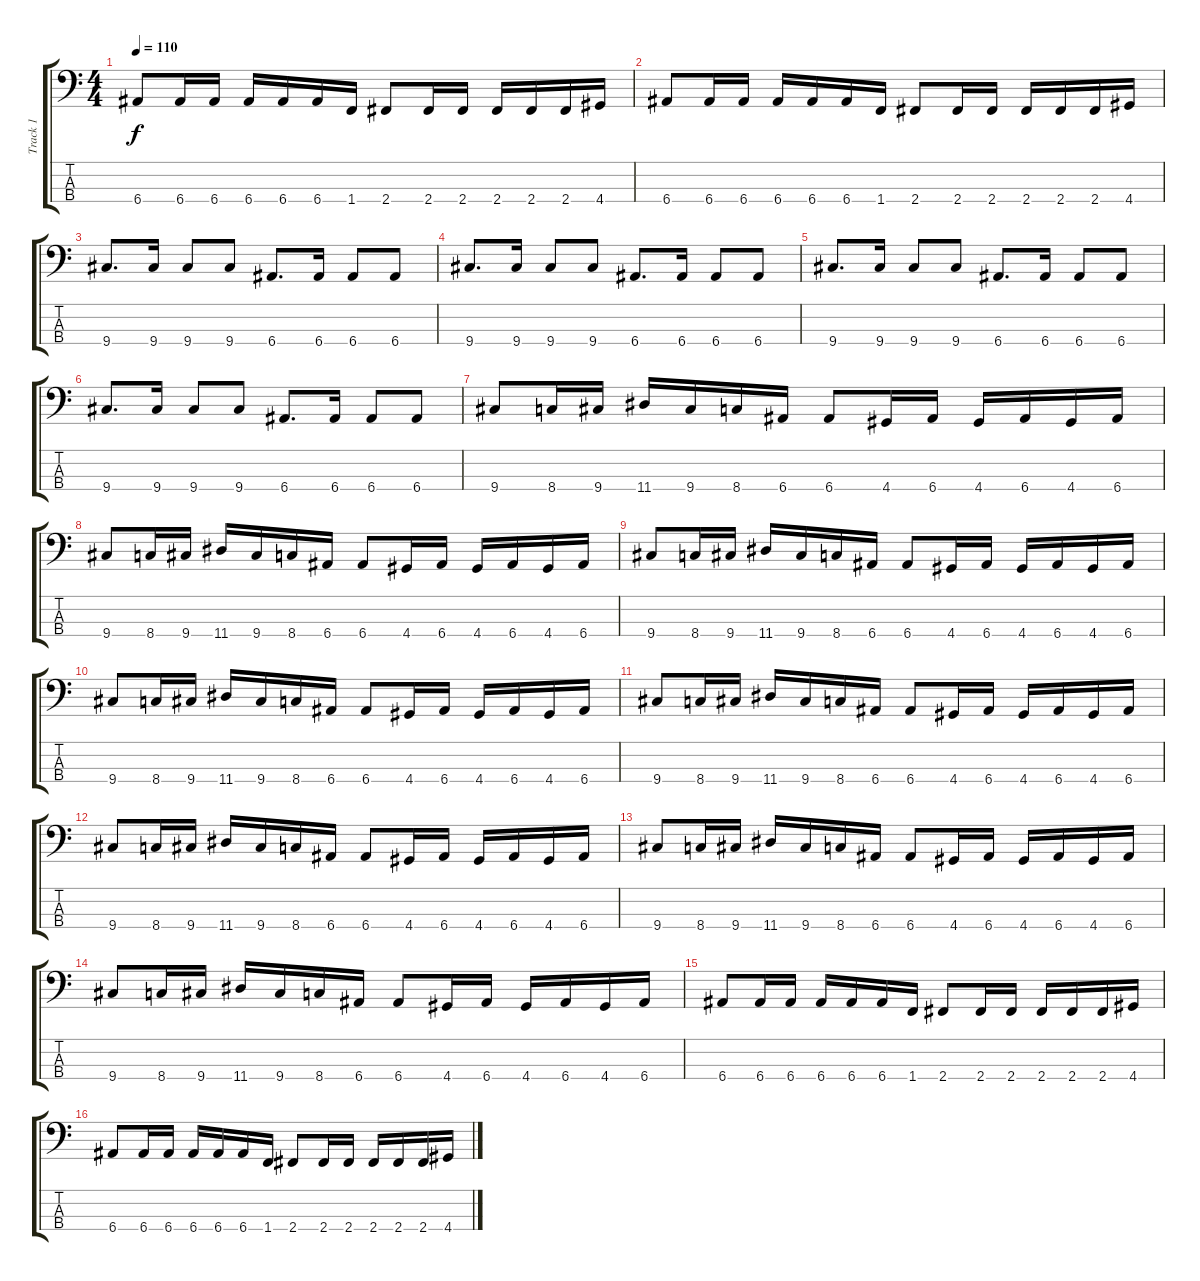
\track ("Track 1" "Track 1") {instrument electricbassfinger}
\staff {score tabs}
\tuning (G2 D2 A1 E1) {hide}
\ts (4 4)
\tempo 110
\clef f4
\ks c
6.4.8{dy f} 6.4.16 6.4.16 6.4.16 6.4.16 6.4.16 1.4.16 2.4.8 2.4.16 2.4.16 2.4.16 2.4.16 2.4.16 4.4.16 |
6.4.8 6.4.16 6.4.16 6.4.16 6.4.16 6.4.16 1.4.16 2.4.8 2.4.16 2.4.16 2.4.16 2.4.16 2.4.16 4.4.16 |
9.4.8{d} 9.4.16 9.4.8 9.4.8 6.4.8{d} 6.4.16 6.4.8 6.4.8 |
9.4.8{d} 9.4.16 9.4.8 9.4.8 6.4.8{d} 6.4.16 6.4.8 6.4.8 |
9.4.8{d} 9.4.16 9.4.8 9.4.8 6.4.8{d} 6.4.16 6.4.8 6.4.8 |
9.4.8{d} 9.4.16 9.4.8 9.4.8 6.4.8{d} 6.4.16 6.4.8 6.4.8 |
9.4.8 8.4.16 9.4.16 11.4.16 9.4.16 8.4.16 6.4.16 6.4.8 4.4.16 6.4.16 4.4.16 6.4.16 4.4.16 6.4.16 |
9.4.8 8.4.16 9.4.16 11.4.16 9.4.16 8.4.16 6.4.16 6.4.8 4.4.16 6.4.16 4.4.16 6.4.16 4.4.16 6.4.16 |
9.4.8 8.4.16 9.4.16 11.4.16 9.4.16 8.4.16 6.4.16 6.4.8 4.4.16 6.4.16 4.4.16 6.4.16 4.4.16 6.4.16 |
9.4.8 8.4.16 9.4.16 11.4.16 9.4.16 8.4.16 6.4.16 6.4.8 4.4.16 6.4.16 4.4.16 6.4.16 4.4.16 6.4.16 |
9.4.8 8.4.16 9.4.16 11.4.16 9.4.16 8.4.16 6.4.16 6.4.8 4.4.16 6.4.16 4.4.16 6.4.16 4.4.16 6.4.16 |
9.4.8 8.4.16 9.4.16 11.4.16 9.4.16 8.4.16 6.4.16 6.4.8 4.4.16 6.4.16 4.4.16 6.4.16 4.4.16 6.4.16 |
9.4.8 8.4.16 9.4.16 11.4.16 9.4.16 8.4.16 6.4.16 6.4.8 4.4.16 6.4.16 4.4.16 6.4.16 4.4.16 6.4.16 |
9.4.8 8.4.16 9.4.16 11.4.16 9.4.16 8.4.16 6.4.16 6.4.8 4.4.16 6.4.16 4.4.16 6.4.16 4.4.16 6.4.16 |
6.4.8 6.4.16 6.4.16 6.4.16 6.4.16 6.4.16 1.4.16 2.4.8 2.4.16 2.4.16 2.4.16 2.4.16 2.4.16 4.4.16 |
6.4.8 6.4.16 6.4.16 6.4.16 6.4.16 6.4.16 1.4.16 2.4.8 2.4.16 2.4.16 2.4.16 2.4.16 2.4.16 4.4.16
